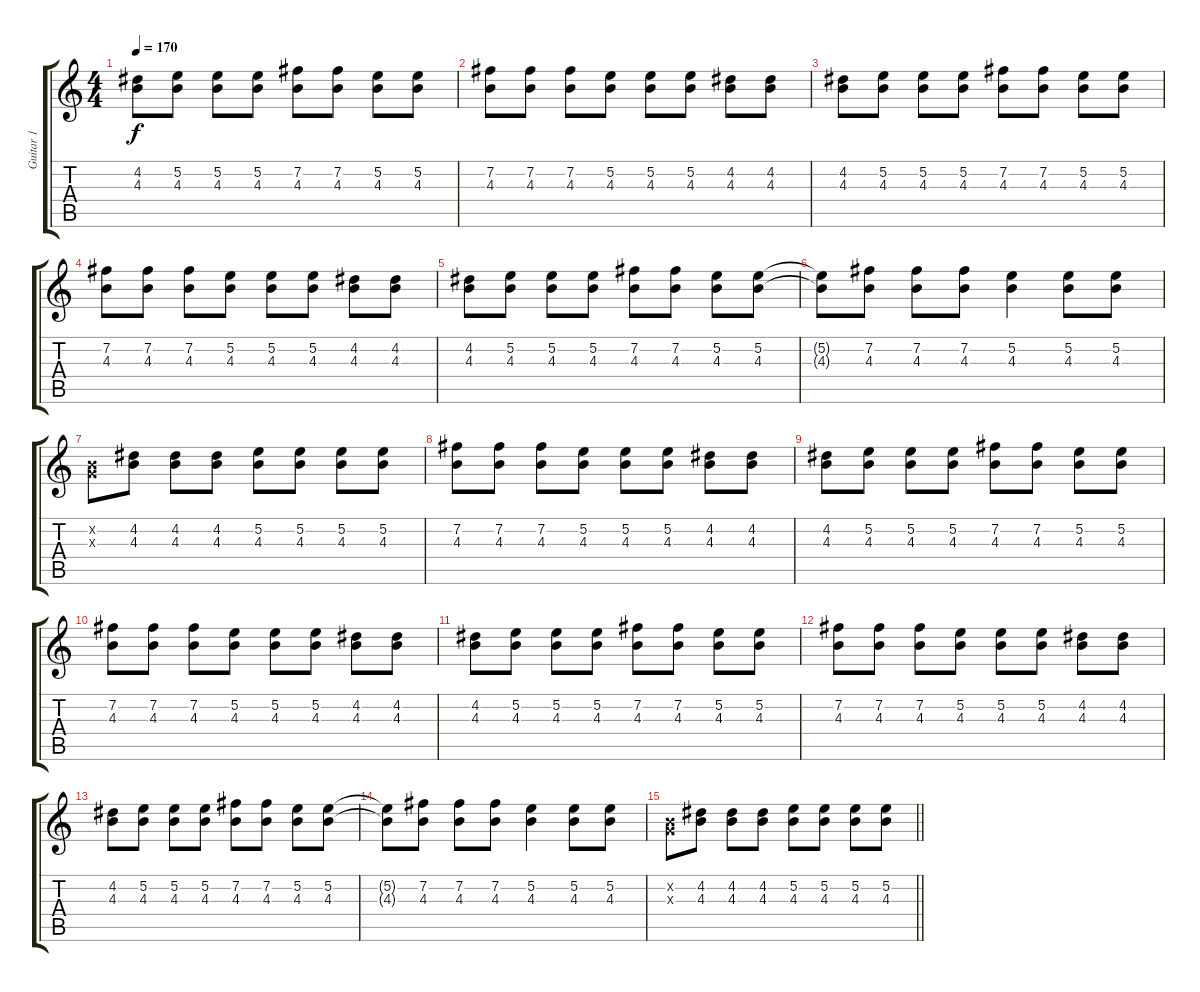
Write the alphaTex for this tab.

\track ("Guitar 1" "Guitar 1") {instrument distortionguitar}
\staff {score tabs}
\tuning (E4 B3 G3 D3 A2 E2) {hide}
\ts (4 4)
\tempo 170
\clef g2
\ks c
(4.2 4.3).8{dy f} (5.2 4.3).8 (5.2 4.3).8 (5.2 4.3).8 (7.2 4.3).8 (7.2 4.3).8 (5.2 4.3).8 (5.2 4.3).8 |
(7.2 4.3).8 (7.2 4.3).8 (7.2 4.3).8 (5.2 4.3).8 (5.2 4.3).8 (5.2 4.3).8 (4.2 4.3).8 (4.2 4.3).8 |
(4.2 4.3).8 (5.2 4.3).8 (5.2 4.3).8 (5.2 4.3).8 (7.2 4.3).8 (7.2 4.3).8 (5.2 4.3).8 (5.2 4.3).8 |
(7.2 4.3).8 (7.2 4.3).8 (7.2 4.3).8 (5.2 4.3).8 (5.2 4.3).8 (5.2 4.3).8 (4.2 4.3).8 (4.2 4.3).8 |
(4.2 4.3).8 (5.2 4.3).8 (5.2 4.3).8 (5.2 4.3).8 (7.2 4.3).8 (7.2 4.3).8 (5.2 4.3).8 (5.2 4.3).8 |
(5.2{t} 4.3{t}).8 (7.2 4.3).8 (7.2 4.3).8 (7.2 4.3).8 (5.2 4.3).4 (5.2 4.3).8 (5.2 4.3).8 |
(0.2{x} 0.3{x}).8 (4.2 4.3).8 (4.2 4.3).8 (4.2 4.3).8 (5.2 4.3).8 (5.2 4.3).8 (5.2 4.3).8 (5.2 4.3).8 |
(7.2 4.3).8 (7.2 4.3).8 (7.2 4.3).8 (5.2 4.3).8 (5.2 4.3).8 (5.2 4.3).8 (4.2 4.3).8 (4.2 4.3).8 |
(4.2 4.3).8 (5.2 4.3).8 (5.2 4.3).8 (5.2 4.3).8 (7.2 4.3).8 (7.2 4.3).8 (5.2 4.3).8 (5.2 4.3).8 |
(7.2 4.3).8 (7.2 4.3).8 (7.2 4.3).8 (5.2 4.3).8 (5.2 4.3).8 (5.2 4.3).8 (4.2 4.3).8 (4.2 4.3).8 |
(4.2 4.3).8 (5.2 4.3).8 (5.2 4.3).8 (5.2 4.3).8 (7.2 4.3).8 (7.2 4.3).8 (5.2 4.3).8 (5.2 4.3).8 |
(7.2 4.3).8 (7.2 4.3).8 (7.2 4.3).8 (5.2 4.3).8 (5.2 4.3).8 (5.2 4.3).8 (4.2 4.3).8 (4.2 4.3).8 |
(4.2 4.3).8 (5.2 4.3).8 (5.2 4.3).8 (5.2 4.3).8 (7.2 4.3).8 (7.2 4.3).8 (5.2 4.3).8 (5.2 4.3).8 |
(5.2{t} 4.3{t}).8 (7.2 4.3).8 (7.2 4.3).8 (7.2 4.3).8 (5.2 4.3).4 (5.2 4.3).8 (5.2 4.3).8 |
\barLineRight lightlight
(0.2{x} 0.3{x}).8 (4.2 4.3).8 (4.2 4.3).8 (4.2 4.3).8 (5.2 4.3).8 (5.2 4.3).8 (5.2 4.3).8 (5.2 4.3).8
